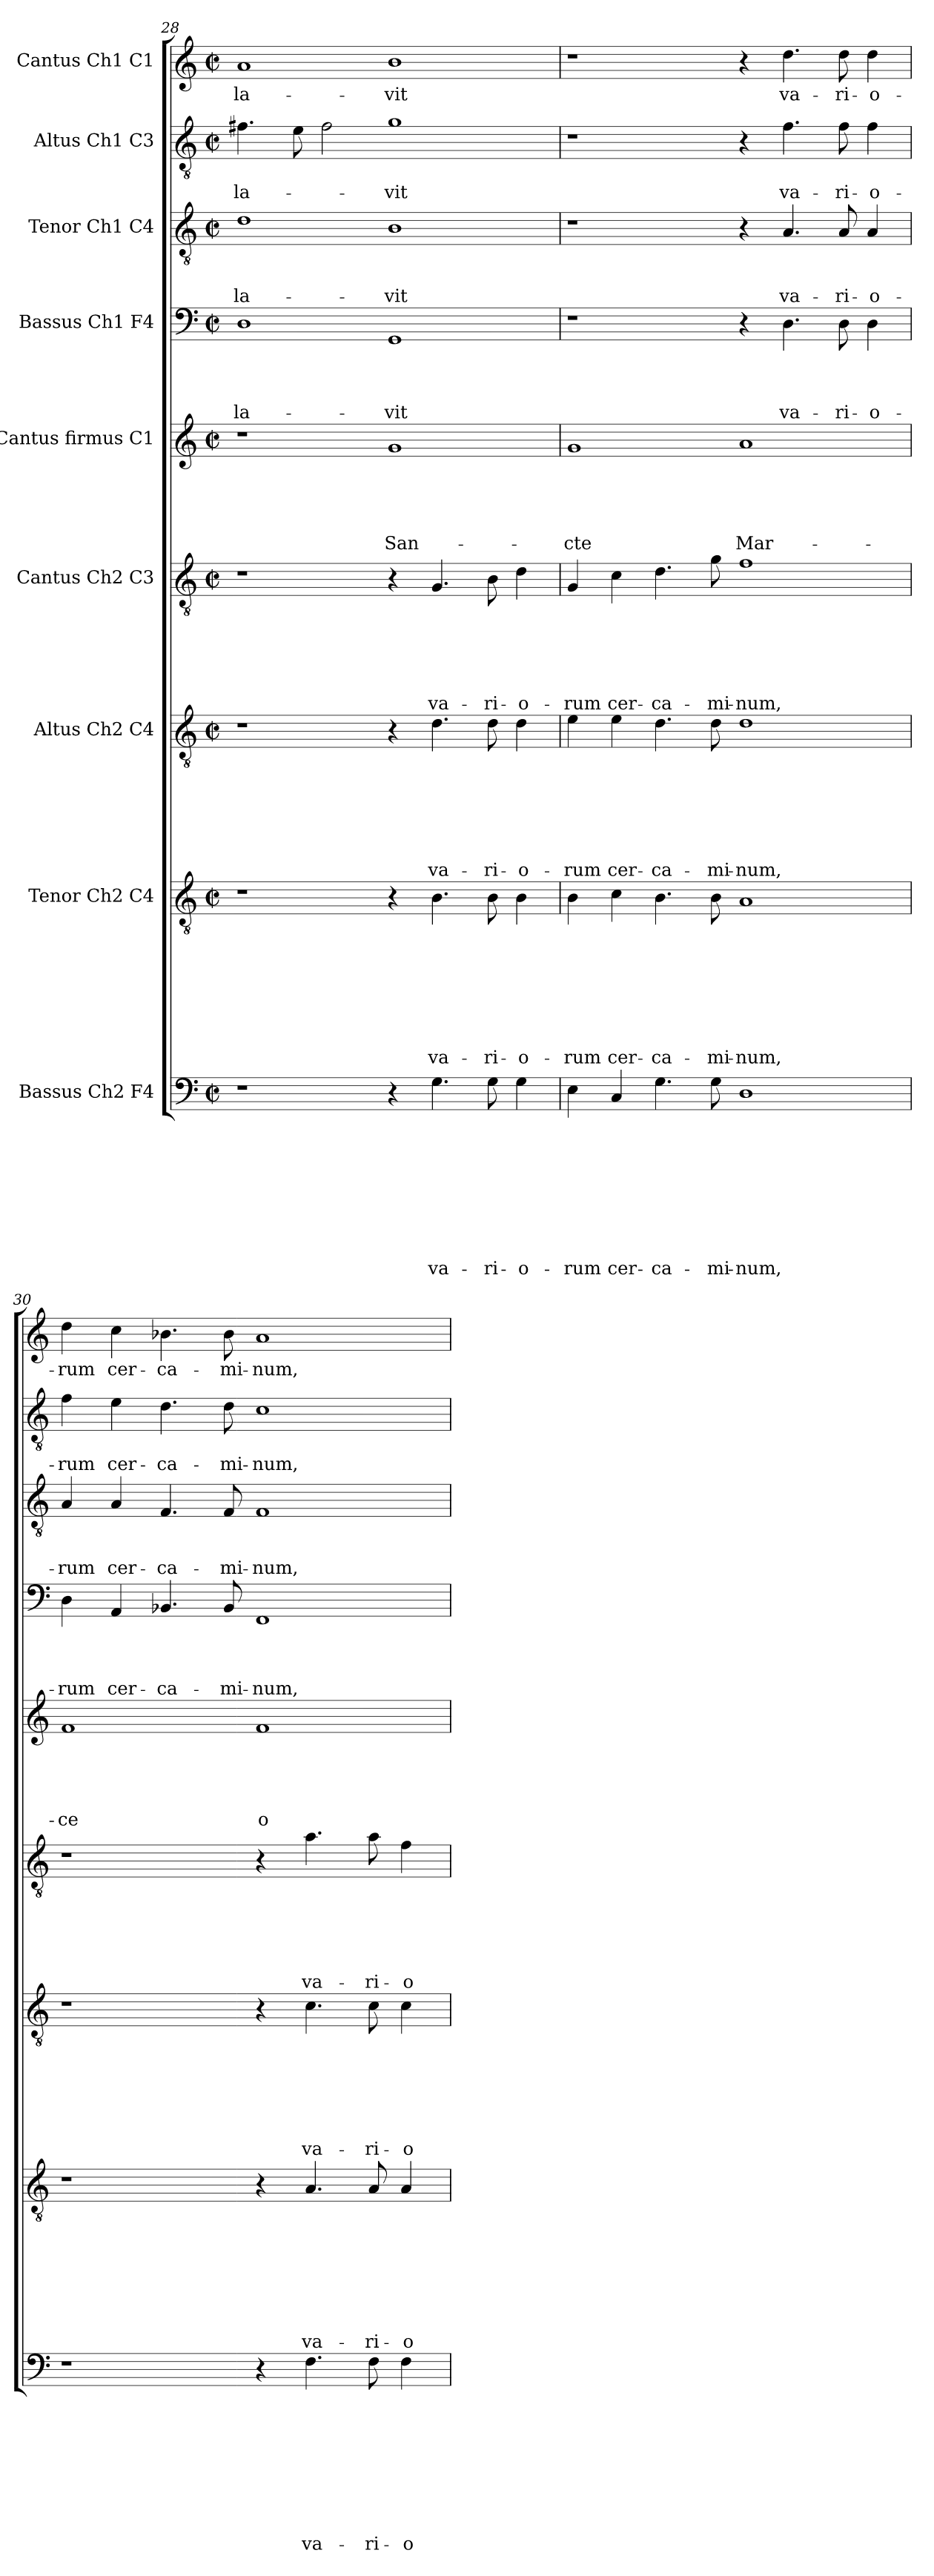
**kern	**text	**text	**text	**text	**text	**text	**text	**text	**text	**kern	**text	**text	**text	**text	**text	**text	**text	**text	**kern	**text	**text	**text	**text	**text	**text	**text	**kern	**text	**text	**text	**text	**text	**text	**kern	**text	**text	**text	**text	**text	**kern	**text	**text	**text	**text	**kern	**text	**text	**text	**kern	**text	**text	**kern	**text
*part9	*part9	*part9	*part9	*part9	*part9	*part9	*part9	*part9	*part9	*part8	*part8	*part8	*part8	*part8	*part8	*part8	*part8	*part8	*part7	*part7	*part7	*part7	*part7	*part7	*part7	*part7	*part6	*part6	*part6	*part6	*part6	*part6	*part6	*part5	*part5	*part5	*part5	*part5	*part5	*part4	*part4	*part4	*part4	*part4	*part3	*part3	*part3	*part3	*part2	*part2	*part2	*part1	*part1
*staff9	*staff9	*staff9	*staff9	*staff9	*staff9	*staff9	*staff9	*staff9	*staff9	*staff8	*staff8	*staff8	*staff8	*staff8	*staff8	*staff8	*staff8	*staff8	*staff7	*staff7	*staff7	*staff7	*staff7	*staff7	*staff7	*staff7	*staff6	*staff6	*staff6	*staff6	*staff6	*staff6	*staff6	*staff5	*staff5	*staff5	*staff5	*staff5	*staff5	*staff4	*staff4	*staff4	*staff4	*staff4	*staff3	*staff3	*staff3	*staff3	*staff2	*staff2	*staff2	*staff1	*staff1
*I"Bassus Ch2 F4	*	*	*	*	*	*	*	*	*	*I"Tenor Ch2 C4	*	*	*	*	*	*	*	*	*I"Altus Ch2 C4	*	*	*	*	*	*	*	*I"Cantus Ch2 C3	*	*	*	*	*	*	*I"Cantus  firmus C1	*	*	*	*	*	*I"Bassus Ch1 F4	*	*	*	*	*I"Tenor Ch1 C4	*	*	*	*I"Altus Ch1 C3	*	*	*I"Cantus Ch1 C1	*
*clefF4	*	*	*	*	*	*	*	*	*	*clefGv2	*	*	*	*	*	*	*	*	*clefGv2	*	*	*	*	*	*	*	*clefGv2	*	*	*	*	*	*	*clefG2	*	*	*	*	*	*clefF4	*	*	*	*	*clefGv2	*	*	*	*clefGv2	*	*	*clefG2	*
*k[]	*	*	*	*	*	*	*	*	*	*k[]	*	*	*	*	*	*	*	*	*k[]	*	*	*	*	*	*	*	*k[]	*	*	*	*	*	*	*k[]	*	*	*	*	*	*k[]	*	*	*	*	*k[]	*	*	*	*k[]	*	*	*k[]	*
*C:	*	*	*	*	*	*	*	*	*	*C:	*	*	*	*	*	*	*	*	*C:	*	*	*	*	*	*	*	*C:	*	*	*	*	*	*	*C:	*	*	*	*	*	*C:	*	*	*	*	*C:	*	*	*	*C:	*	*	*C:	*
*M2/2	*	*	*	*	*	*	*	*	*	*M2/2	*	*	*	*	*	*	*	*	*M2/2	*	*	*	*	*	*	*	*M2/2	*	*	*	*	*	*	*M2/2	*	*	*	*	*	*M2/2	*	*	*	*	*M2/2	*	*	*	*M2/2	*	*	*M2/2	*
*met(c|)	*	*	*	*	*	*	*	*	*	*met(c|)	*	*	*	*	*	*	*	*	*met(c|)	*	*	*	*	*	*	*	*met(c|)	*	*	*	*	*	*	*met(c|)	*	*	*	*	*	*met(c|)	*	*	*	*	*met(c|)	*	*	*	*met(c|)	*	*	*met(c|)	*
=28	=28	=28	=28	=28	=28	=28	=28	=28	=28	=28	=28	=28	=28	=28	=28	=28	=28	=28	=28	=28	=28	=28	=28	=28	=28	=28	=28	=28	=28	=28	=28	=28	=28	=28	=28	=28	=28	=28	=28	=28	=28	=28	=28	=28	=28	=28	=28	=28	=28	=28	=28	=28	=28
1r	.	.	.	.	.	.	.	.	.	1r	.	.	.	.	.	.	.	.	1r	.	.	.	.	.	.	.	1r	.	.	.	.	.	.	1r	.	.	.	.	.	1D	.	.	.	-la-	1d	.	.	-la-	4.f#X\	.	-la-	1a	-la-
.	.	.	.	.	.	.	.	.	.	.	.	.	.	.	.	.	.	.	.	.	.	.	.	.	.	.	.	.	.	.	.	.	.	.	.	.	.	.	.	.	.	.	.	.	.	.	.	.	8e\	.	.	.	.
.	.	.	.	.	.	.	.	.	.	.	.	.	.	.	.	.	.	.	.	.	.	.	.	.	.	.	.	.	.	.	.	.	.	.	.	.	.	.	.	.	.	.	.	.	.	.	.	.	2f#\	.	.	.	.
4r	.	.	.	.	.	.	.	.	.	4r	.	.	.	.	.	.	.	.	4r	.	.	.	.	.	.	.	4r	.	.	.	.	.	.	1g	.	.	.	.	San-	1GG	.	.	.	-vit	1B	.	.	-vit	1g	.	-vit	1b	-vit
4.G\	.	.	.	.	.	.	.	.	va-	4.B\	.	.	.	.	.	.	.	va-	4.d\	.	.	.	.	.	.	va-	4.G/	.	.	.	.	.	va-	.	.	.	.	.	.	.	.	.	.	.	.	.	.	.	.	.	.	.	.
8G\	.	.	.	.	.	.	.	.	-ri-	8B\	.	.	.	.	.	.	.	-ri-	8d\	.	.	.	.	.	.	-ri-	8B\	.	.	.	.	.	-ri-	.	.	.	.	.	.	.	.	.	.	.	.	.	.	.	.	.	.	.	.
4G\	.	.	.	.	.	.	.	.	-o-	4B\	.	.	.	.	.	.	.	-o-	4d\	.	.	.	.	.	.	-o-	4d\	.	.	.	.	.	-o-	.	.	.	.	.	.	.	.	.	.	.	.	.	.	.	.	.	.	.	.
!!LO:PB:g=z
=29	=29	=29	=29	=29	=29	=29	=29	=29	=29	=29	=29	=29	=29	=29	=29	=29	=29	=29	=29	=29	=29	=29	=29	=29	=29	=29	=29	=29	=29	=29	=29	=29	=29	=29	=29	=29	=29	=29	=29	=29	=29	=29	=29	=29	=29	=29	=29	=29	=29	=29	=29	=29	=29
4E\	.	.	.	.	.	.	.	.	-rum	4B\	.	.	.	.	.	.	.	-rum	4e\	.	.	.	.	.	.	-rum	4G/	.	.	.	.	.	-rum	1g	.	.	.	.	-cte	1r	.	.	.	.	1r	.	.	.	1r	.	.	1r	.
4C/	.	.	.	.	.	.	.	.	cer-	4c\	.	.	.	.	.	.	.	cer-	4e\	.	.	.	.	.	.	cer-	4c\	.	.	.	.	.	cer-	.	.	.	.	.	.	.	.	.	.	.	.	.	.	.	.	.	.	.	.
4.G\	.	.	.	.	.	.	.	.	-ca-	4.B\	.	.	.	.	.	.	.	-ca-	4.d\	.	.	.	.	.	.	-ca-	4.d\	.	.	.	.	.	-ca-	.	.	.	.	.	.	.	.	.	.	.	.	.	.	.	.	.	.	.	.
8G\	.	.	.	.	.	.	.	.	-mi-	8B\	.	.	.	.	.	.	.	-mi-	8d\	.	.	.	.	.	.	-mi-	8g\	.	.	.	.	.	-mi-	.	.	.	.	.	.	.	.	.	.	.	.	.	.	.	.	.	.	.	.
1D	.	.	.	.	.	.	.	.	-num,	1A	.	.	.	.	.	.	.	-num,	1d	.	.	.	.	.	.	-num,	1f	.	.	.	.	.	-num,	1a	.	.	.	.	Mar-	4r	.	.	.	.	4r	.	.	.	4r	.	.	4r	.
.	.	.	.	.	.	.	.	.	.	.	.	.	.	.	.	.	.	.	.	.	.	.	.	.	.	.	.	.	.	.	.	.	.	.	.	.	.	.	.	4.D\	.	.	.	va-	4.A/	.	.	va-	4.f\	.	va-	4.dd\	va-
.	.	.	.	.	.	.	.	.	.	.	.	.	.	.	.	.	.	.	.	.	.	.	.	.	.	.	.	.	.	.	.	.	.	.	.	.	.	.	.	8D\	.	.	.	-ri-	8A/	.	.	-ri-	8f\	.	-ri-	8dd\	-ri-
.	.	.	.	.	.	.	.	.	.	.	.	.	.	.	.	.	.	.	.	.	.	.	.	.	.	.	.	.	.	.	.	.	.	.	.	.	.	.	.	4D\	.	.	.	-o-	4A/	.	.	-o-	4f\	.	-o-	4dd\	-o-
=30	=30	=30	=30	=30	=30	=30	=30	=30	=30	=30	=30	=30	=30	=30	=30	=30	=30	=30	=30	=30	=30	=30	=30	=30	=30	=30	=30	=30	=30	=30	=30	=30	=30	=30	=30	=30	=30	=30	=30	=30	=30	=30	=30	=30	=30	=30	=30	=30	=30	=30	=30	=30	=30
1r	.	.	.	.	.	.	.	.	.	1r	.	.	.	.	.	.	.	.	1r	.	.	.	.	.	.	.	1r	.	.	.	.	.	.	1f	.	.	.	.	-ce	4D\	.	.	.	-rum	4A/	.	.	-rum	4f\	.	-rum	4dd\	-rum
.	.	.	.	.	.	.	.	.	.	.	.	.	.	.	.	.	.	.	.	.	.	.	.	.	.	.	.	.	.	.	.	.	.	.	.	.	.	.	.	4AA/	.	.	.	cer-	4A/	.	.	cer-	4e\	.	cer-	4cc\	cer-
.	.	.	.	.	.	.	.	.	.	.	.	.	.	.	.	.	.	.	.	.	.	.	.	.	.	.	.	.	.	.	.	.	.	.	.	.	.	.	.	4.BB-X/	.	.	.	-ca-	4.F/	.	.	-ca-	4.d\	.	-ca-	4.b-X\	-ca-
.	.	.	.	.	.	.	.	.	.	.	.	.	.	.	.	.	.	.	.	.	.	.	.	.	.	.	.	.	.	.	.	.	.	.	.	.	.	.	.	8BB-/	.	.	.	-mi-	8F/	.	.	-mi-	8d\	.	-mi-	8b-\	-mi-
4r	.	.	.	.	.	.	.	.	.	4r	.	.	.	.	.	.	.	.	4r	.	.	.	.	.	.	.	4r	.	.	.	.	.	.	1f	.	.	.	.	o-	1FF	.	.	.	-num,	1F	.	.	-num,	1c	.	-num,	1a	-num,
4.F\	.	.	.	.	.	.	.	.	va-	4.A/	.	.	.	.	.	.	.	va-	4.c\	.	.	.	.	.	.	va-	4.a\	.	.	.	.	.	va-	.	.	.	.	.	.	.	.	.	.	.	.	.	.	.	.	.	.	.	.
8F\	.	.	.	.	.	.	.	.	-ri-	8A/	.	.	.	.	.	.	.	-ri-	8c\	.	.	.	.	.	.	-ri-	8a\	.	.	.	.	.	-ri-	.	.	.	.	.	.	.	.	.	.	.	.	.	.	.	.	.	.	.	.
4F\	.	.	.	.	.	.	.	.	-o-	4A/	.	.	.	.	.	.	.	-o-	4c\	.	.	.	.	.	.	-o-	4f\	.	.	.	.	.	-o-	.	.	.	.	.	.	.	.	.	.	.	.	.	.	.	.	.	.	.	.
=	=	=	=	=	=	=	=	=	=	=	=	=	=	=	=	=	=	=	=	=	=	=	=	=	=	=	=	=	=	=	=	=	=	=	=	=	=	=	=	=	=	=	=	=	=	=	=	=	=	=	=	=	=
*-	*-	*-	*-	*-	*-	*-	*-	*-	*-	*-	*-	*-	*-	*-	*-	*-	*-	*-	*-	*-	*-	*-	*-	*-	*-	*-	*-	*-	*-	*-	*-	*-	*-	*-	*-	*-	*-	*-	*-	*-	*-	*-	*-	*-	*-	*-	*-	*-	*-	*-	*-	*-	*-
